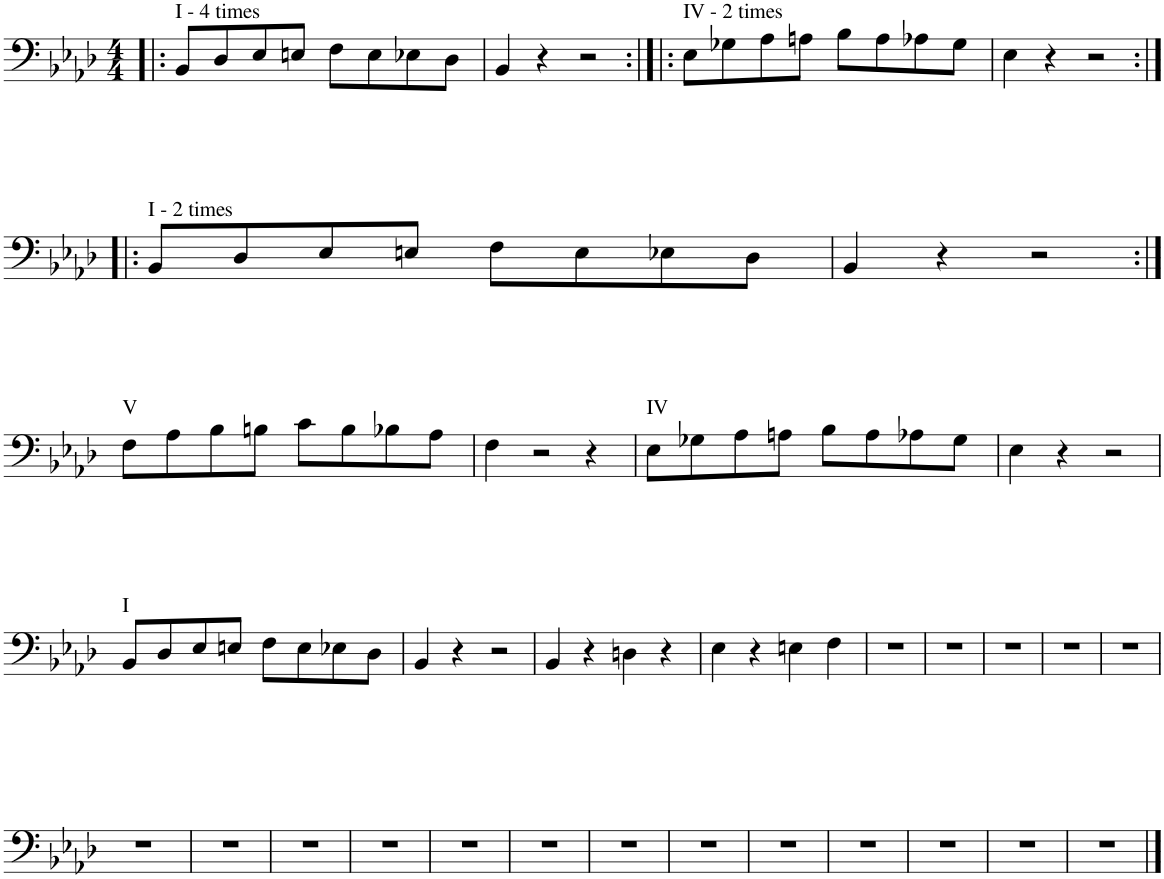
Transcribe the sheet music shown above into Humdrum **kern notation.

**kern
*part1
*staff1
*I"Trombone
*I'Tbn.
*clefF4
*k[b-e-a-d-]
*M4/4
=1!|:
!LO:TX:a:t=I - 4 times
8BB-/L
8D-/
8E-/
8En/J
8F\L
8E\
8E-X\
8D-\J
=2
4BB-/
4r
2r
=3:|!|:
!LO:TX:a:t=IV - 2 times
8E-\L
8G-X\
8A-\
8An\J
8B-\L
8A\
8A-X\
8G-\J
=4
4E-\
4r
2r
!!LO:LB:g=z
=5:|!|:
!LO:TX:a:t=I - 2 times
8BB-/L
8D-/
8E-/
8En/J
8F\L
8E\
8E-X\
8D-\J
=6
4BB-/
4r
2r
!!LO:LB:g=z
=7:|!
!LO:TX:a:t=V
8F\L
8A-\
8B-\
8Bn\J
8c\L
8B\
8B-X\
8A-\J
=8
4F\
2r
4r
=9
!LO:TX:a:t=IV
8E-\L
8G-X\
8A-\
8An\J
8B-\L
8A\
8A-X\
8G-\J
=10
4E-\
4r
2r
!!LO:LB:g=z
=11
!LO:TX:a:t=I
8BB-/L
8D-/
8E-/
8En/J
8F\L
8E\
8E-X\
8D-\J
=12
4BB-/
4r
2r
=13
4BB-/
4r
4Dn\
4r
=14
4E-\
4r
4En\
4F\
=15
1r
=16
1r
=17
1r
=18
1r
=19
1r
!!LO:LB:g=z
=20
1r
=21
1r
=22
1r
=23
1r
=24
1r
=25
1r
=26
1r
=27
1r
=28
1r
=29
1r
=30
1r
=31
1r
=32
1r
==
*-
